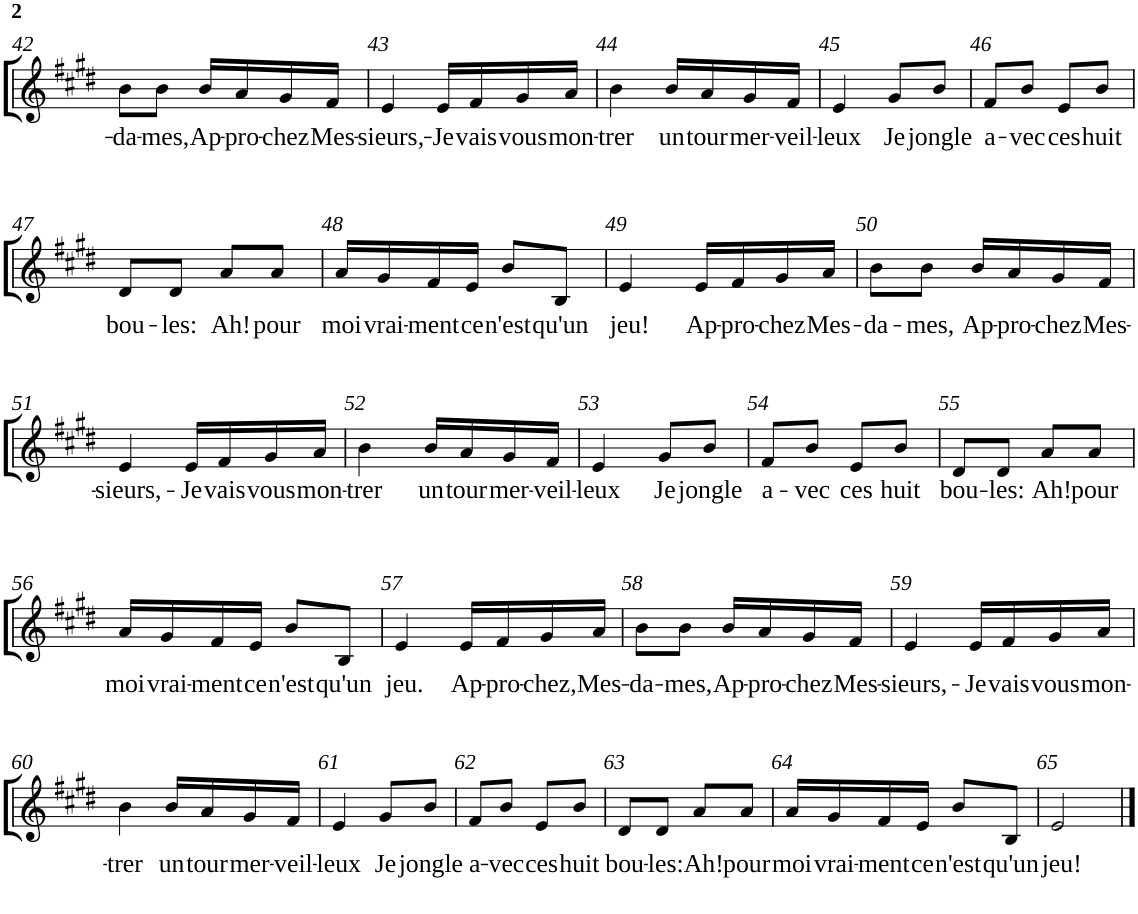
**kern	**text
*part1	*part1
*staff1	*staff1
*I"Soprano	*
*I'S	*
!!LO:PB:g=z
*clefG2	*
*Trd1c2	*
*k[f#c#g#d#]	*
*E:	*
*M2/4	*
=42	=42
!	!LO:LY:b
8b\L	-da-
!	!LO:LY:b
8b\J	-mes,
!	!LO:LY:b
16b/LL	Ap-
!	!LO:LY:b
16a/	-pro-
!	!LO:LY:b
16g#/	-chez
!	!LO:LY:b
16f#/JJ	Mes-
=43	=43
!	!LO:LY:b
4e/	-sieurs,-
!	!LO:LY:b
16e/LL	-Je
!	!LO:LY:b
16f#/	vais
!	!LO:LY:b
16g#/	vous
!	!LO:LY:b
16a/JJ	mon-
=44	=44
!	!LO:LY:b
4b\	-trer
!	!LO:LY:b
16b/LL	un
!	!LO:LY:b
16a/	tour
!	!LO:LY:b
16g#/	mer-
!	!LO:LY:b
16f#/JJ	-veil-
=45	=45
!	!LO:LY:b
4e/	-leux
!	!LO:LY:b
8g#/L	Je
!	!LO:LY:b
8b/J	jongle
=46	=46
!	!LO:LY:b
8f#/L	a-
!	!LO:LY:b
8b/J	-vec
!	!LO:LY:b
8e/L	ces
!	!LO:LY:b
8b/J	huit
!!LO:LB:g=z
=47	=47
!	!LO:LY:b
8d#/L	bou-
!	!LO:LY:b
8d#/J	-les:
!	!LO:LY:b
8a/L	Ah!
!	!LO:LY:b
8a/J	pour
=48	=48
!	!LO:LY:b
16a/LL	moi
!	!LO:LY:b
16g#/	vrai-
!	!LO:LY:b
16f#/	-ment
!	!LO:LY:b
16e/JJ	ce
!	!LO:LY:b
8b/L	n'est
!	!LO:LY:b
8B/J	qu'un
=49	=49
!	!LO:LY:b
4e/	jeu!
!	!LO:LY:b
16e/LL	Ap-
!	!LO:LY:b
16f#/	-pro-
!	!LO:LY:b
16g#/	-chez
!	!LO:LY:b
16a/JJ	Mes-
=50	=50
!	!LO:LY:b
8b\L	-da-
!	!LO:LY:b
8b\J	-mes,
!	!LO:LY:b
16b/LL	Ap-
!	!LO:LY:b
16a/	-pro-
!	!LO:LY:b
16g#/	-chez
!	!LO:LY:b
16f#/JJ	Mes-
!!LO:LB:g=z
=51	=51
!	!LO:LY:b
4e/	-sieurs,-
!	!LO:LY:b
16e/LL	-Je
!	!LO:LY:b
16f#/	vais
!	!LO:LY:b
16g#/	vous
!	!LO:LY:b
16a/JJ	mon-
=52	=52
!	!LO:LY:b
4b\	-trer
!	!LO:LY:b
16b/LL	un
!	!LO:LY:b
16a/	tour
!	!LO:LY:b
16g#/	mer-
!	!LO:LY:b
16f#/JJ	-veil-
=53	=53
!	!LO:LY:b
4e/	-leux
!	!LO:LY:b
8g#/L	Je
!	!LO:LY:b
8b/J	jongle
=54	=54
!	!LO:LY:b
8f#/L	a-
!	!LO:LY:b
8b/J	-vec
!	!LO:LY:b
8e/L	ces
!	!LO:LY:b
8b/J	huit
=55	=55
!	!LO:LY:b
8d#/L	bou-
!	!LO:LY:b
8d#/J	-les:
!	!LO:LY:b
8a/L	Ah!
!	!LO:LY:b
8a/J	pour
!!LO:LB:g=z
=56	=56
!	!LO:LY:b
16a/LL	moi
!	!LO:LY:b
16g#/	vrai-
!	!LO:LY:b
16f#/	-ment
!	!LO:LY:b
16e/JJ	ce
!	!LO:LY:b
8b/L	n'est
!	!LO:LY:b
8B/J	qu'un
=57	=57
!	!LO:LY:b
4e/	jeu.
!	!LO:LY:b
16e/LL	Ap-
!	!LO:LY:b
16f#/	-pro-
!	!LO:LY:b
16g#/	-chez,
!	!LO:LY:b
16a/JJ	Mes-
=58	=58
!	!LO:LY:b
8b\L	-da-
!	!LO:LY:b
8b\J	-mes,
!	!LO:LY:b
16b/LL	Ap-
!	!LO:LY:b
16a/	-pro-
!	!LO:LY:b
16g#/	-chez
!	!LO:LY:b
16f#/JJ	Mes-
=59	=59
!	!LO:LY:b
4e/	-sieurs,-
!	!LO:LY:b
16e/LL	-Je
!	!LO:LY:b
16f#/	vais
!	!LO:LY:b
16g#/	vous
!	!LO:LY:b
16a/JJ	mon-
!!LO:LB:g=z
=60	=60
!	!LO:LY:b
4b\	-trer
!	!LO:LY:b
16b/LL	un
!	!LO:LY:b
16a/	tour
!	!LO:LY:b
16g#/	mer-
!	!LO:LY:b
16f#/JJ	-veil-
=61	=61
!	!LO:LY:b
4e/	-leux
!	!LO:LY:b
8g#/L	Je
!	!LO:LY:b
8b/J	jongle
=62	=62
!	!LO:LY:b
8f#/L	a-
!	!LO:LY:b
8b/J	-vec
!	!LO:LY:b
8e/L	ces
!	!LO:LY:b
8b/J	huit
=63	=63
!	!LO:LY:b
8d#/L	bou-
!	!LO:LY:b
8d#/J	-les:
!	!LO:LY:b
8a/L	Ah!
!	!LO:LY:b
8a/J	pour
=64	=64
!	!LO:LY:b
16a/LL	moi
!	!LO:LY:b
16g#/	vrai-
!	!LO:LY:b
16f#/	-ment
!	!LO:LY:b
16e/JJ	ce
!	!LO:LY:b
8b/L	n'est
!	!LO:LY:b
8B/J	qu'un
=65	=65
!	!LO:LY:b
2e/	jeu!
==	==
*-	*-
